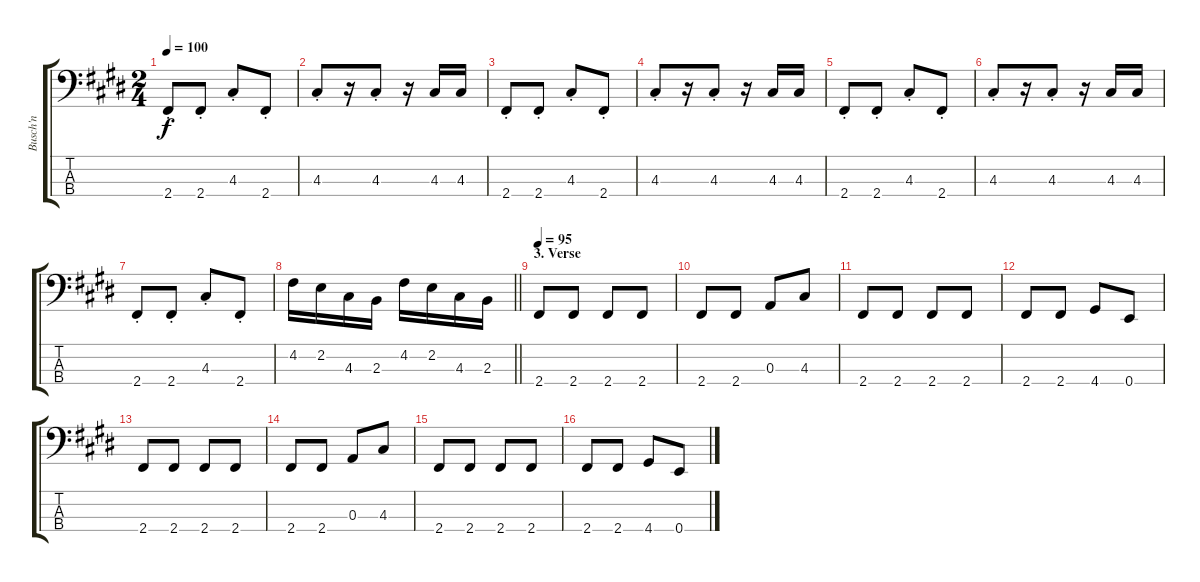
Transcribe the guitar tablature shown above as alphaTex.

\track ("Busch'n" "Busch'n") {instrument overdrivenguitar}
\staff {score tabs}
\tuning (G2 D2 A1 E1) {hide}
\ts (2 4)
\tempo 100
\clef f4
\ks e
2.4{st}.8{dy f instrument overdrivenguitar} 2.4{st}.8 4.3{st}.8 2.4{st}.8 |
4.3{st}.8 r.16 4.3{st}.8 r.16 4.3.16 4.3.16 |
2.4{st}.8 2.4{st}.8 4.3{st}.8 2.4{st}.8 |
4.3{st}.8 r.16 4.3{st}.8 r.16 4.3.16 4.3.16 |
2.4{st}.8{instrument overdrivenguitar} 2.4{st}.8 4.3{st}.8 2.4{st}.8 |
4.3{st}.8 r.16 4.3{st}.8 r.16 4.3.16 4.3.16 |
2.4{st}.8 2.4{st}.8 4.3{st}.8 2.4{st}.8 |
\barLineRight lightlight
4.2.16 2.2.16 4.3.16 2.3.16 4.2.16 2.2.16 4.3.16 2.3.16 |
\section ("" "3. Verse")
\tempo 95
2.4.8 2.4.8 2.4.8 2.4.8 |
2.4.8 2.4.8 0.3.8 4.3.8 |
2.4.8 2.4.8 2.4.8 2.4.8 |
2.4.8 2.4.8 4.4.8 0.4.8 |
2.4.8 2.4.8 2.4.8 2.4.8 |
2.4.8 2.4.8 0.3.8 4.3.8 |
2.4.8 2.4.8 2.4.8 2.4.8 |
2.4.8 2.4.8 4.4.8 0.4.8
